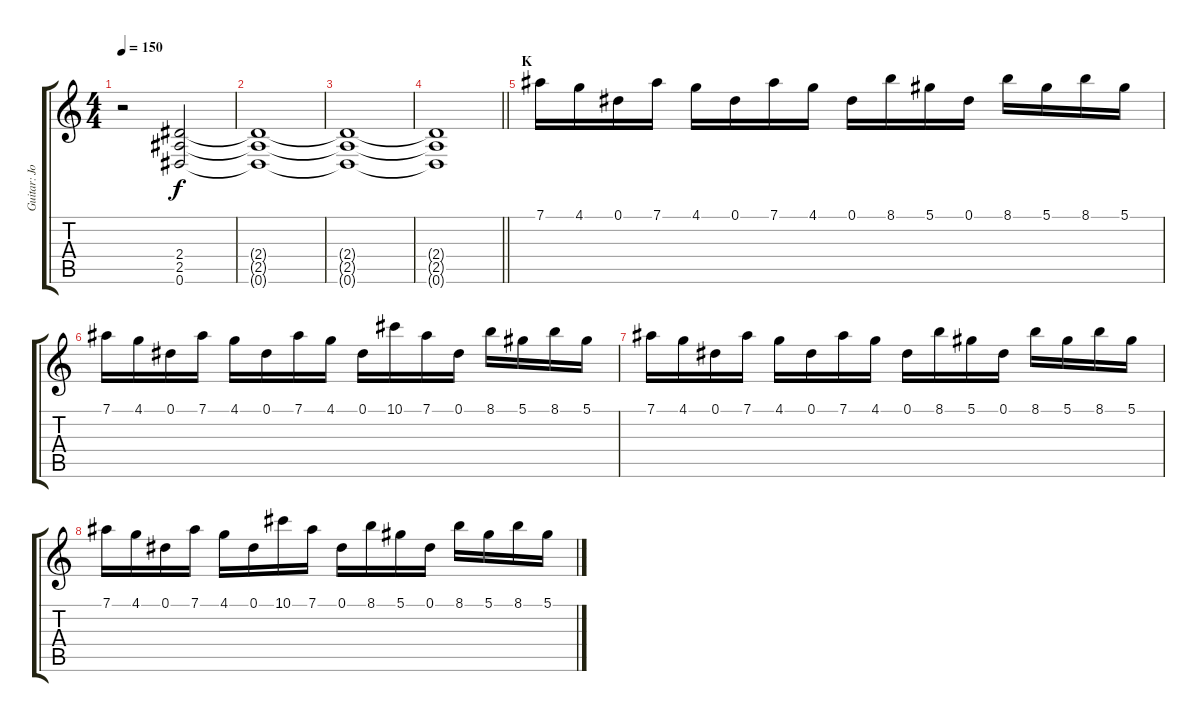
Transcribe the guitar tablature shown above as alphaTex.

\track ("Guitar: Jon" "Guitar: Jo") {instrument distortionguitar}
\staff {score tabs}
\tuning (Eb4 Bb3 Gb3 Db3 Ab2 Eb2) {hide}
\ts (4 4)
\tempo 150
\clef g2
\ks c
r.2{dy f} (2.4 2.5 0.6).2 |
(2.4{t} 2.5{t} 0.6{t}).1 |
(2.4{t} 2.5{t} 0.6{t}).1 |
\barLineRight lightlight
(2.4{t} 2.5{t} 0.6{t}).1 |
\section ("" "K")
7.1.16 4.1.16 0.1.16 7.1.16 4.1.16 0.1.16 7.1.16 4.1.16 0.1.16 8.1.16 5.1.16 0.1.16 8.1.16 5.1.16 8.1.16 5.1.16 |
7.1.16 4.1.16 0.1.16 7.1.16 4.1.16 0.1.16 7.1.16 4.1.16 0.1.16 10.1.16 7.1.16 0.1.16 8.1.16 5.1.16 8.1.16 5.1.16 |
7.1.16 4.1.16 0.1.16 7.1.16 4.1.16 0.1.16 7.1.16 4.1.16 0.1.16 8.1.16 5.1.16 0.1.16 8.1.16 5.1.16 8.1.16 5.1.16 |
7.1.16 4.1.16 0.1.16 7.1.16 4.1.16 0.1.16 10.1.16 7.1.16 0.1.16 8.1.16 5.1.16 0.1.16 8.1.16 5.1.16 8.1.16 5.1.16
